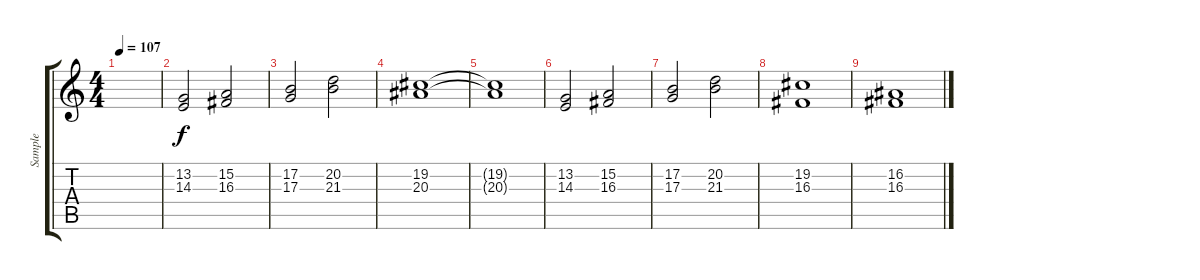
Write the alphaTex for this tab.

\track ("Sample" "Sample") {instrument choiraahs}
\staff {score tabs}
\tuning (B3 Gb3 D3 A2 E2 B1) {hide}
\ts (4 4)
\tempo 107
\clef g2
\ks c
|
(13.2 14.3).2 (15.2 16.3).2 |
(17.2 17.3).2 (20.2 21.3).2 |
(19.2 20.3).1 |
(19.2{t} 20.3{t}).1 |
(13.2 14.3).2 (15.2 16.3).2 |
(17.2 17.3).2 (20.2 21.3).2 |
(19.2 16.3).1 |
(16.2 16.3).1
